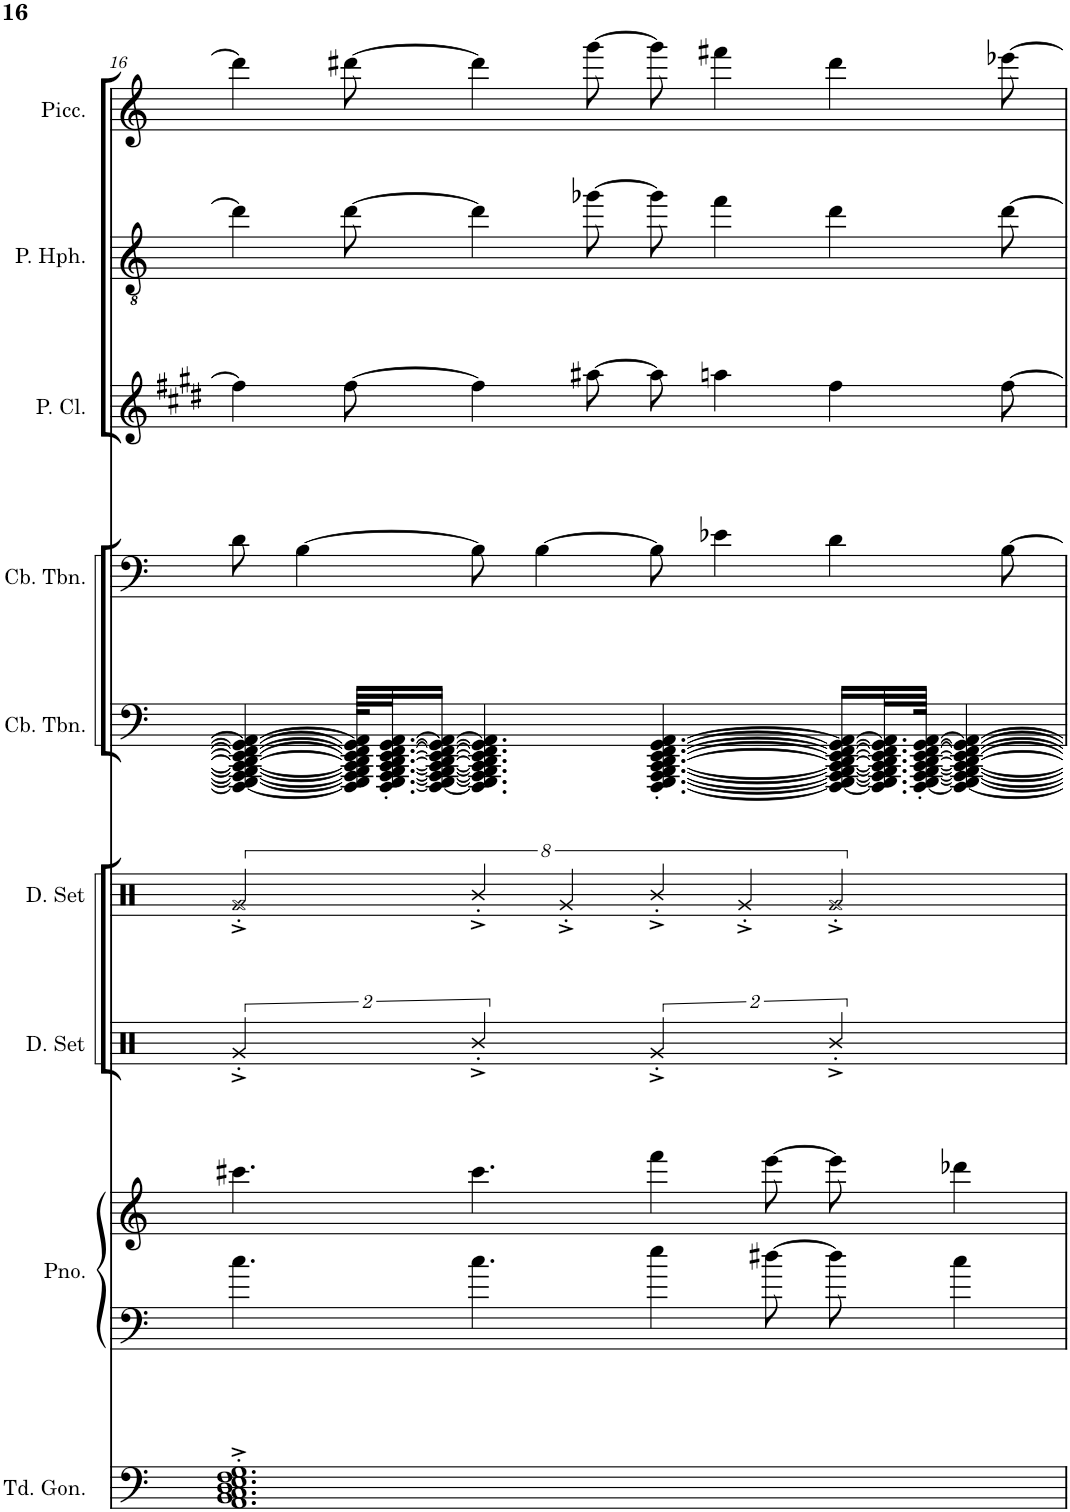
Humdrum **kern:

**kern	**kern	**kern	**kern	**kern	**kern	**kern	**kern	**kern	**kern
*part9	*part8	*part8	*part7	*part6	*part5	*part4	*part3	*part2	*part1
*staff10	*staff9	*staff8	*staff7	*staff6	*staff5	*staff4	*staff3	*staff2	*staff1
*I"Tuned Gongs	*I"Piano	*	*I"Drumset	*I"Drumset	*I"Contrabass Trombone	*I"Contrabass Trombone	*I"Piccolo Clarinet	*I"Piccolo Heckelphone	*I"Piccolo
*I'Td. Gon.	*I'Pno.	*	*I'D. Set	*I'D. Set	*I'Cb. Tbn.	*I'Cb. Tbn.	*I'P. Cl.	*I'P. Hph.	*I'Picc.
!!LO:PB:g=z
*clefF4	*clefF4	*clefG2	*clefX	*clefX	*clefF4	*clefF4	*clefG2	*clefGv2	*clefG2
*	*	*	*	*	*	*	*Trd-5c-8	*	*Trd-7c-12
*k[]	*k[]	*k[]	*k[]	*k[]	*k[]	*k[]	*k[f#c#g#d#]	*k[]	*k[]
*M12/8	*M12/8	*M12/8	*M12/8	*M12/8	*M12/8	*M12/8	*M12/8	*M12/8	*M12/8
=16	=16	=16	=16	=16	=16	=16	=16	=16	=16
1.AA'^ 1.BB'^ 1.C'^ 1.D'^ 1.E'^ 1.F'^ 1.G'^	4.cc\	4.ccc#X\	8%3Rg'^/	8%3Rg'^/	4FFF/_ 4GGG/_ 4AAA/_ 4BBB/_ 4CC/_ 4DD/_ 4EE/_ 4FF/_ 4GG/_ 4AA/_	8d\	4ff#\]	4dd\]	4ddd#\]
.	.	.	.	.	.	[4B\	.	.	.
.	.	.	.	.	64FFF/] 64GGG/] 64AAA/] 64BBB/] 64CC/] 64DD/] 64EE/] 64FF/] 64GG/] 64AA/]KLLL	.	[8ff#\	[8dd\	[8ddd#X\
.	.	.	.	.	[32.FFF/' [32.GGG/' [32.AAA/' [32.BBB/' [32.CC/' [32.DD/' [32.EE/' [32.FF/' [32.GG/' [32.AA/'J	.	.	.	.
.	.	.	.	.	16FFF/_ 16GGG/_ 16AAA/_ 16BBB/_ 16CC/_ 16DD/_ 16EE/_ 16FF/_ 16GG/_ 16AA/_JJ	.	.	.	.
.	4.cc\	4.ccc#\	8%3R'^/	16%3R'^/	4.FFF/] 4.GGG/] 4.AAA/] 4.BBB/] 4.CC/] 4.DD/] 4.EE/] 4.FF/] 4.GG/] 4.AA/]	8B\]	4ff#\]	4dd\]	4ddd#\]
.	.	.	.	.	.	[4B\	.	.	.
.	.	.	.	16%3Rg'^/	.	.	.	.	.
.	.	.	.	.	.	.	[8aa#X\	[8gg-X\	[8ggg\
.	4ee\	4fff\	8%3Rg'^/	16%3R'^/	[4.FFF/' [4.GGG/' [4.AAA/' [4.BBB/' [4.CC/' [4.DD/' [4.EE/' [4.FF/' [4.GG/' [4.AA/'	8B\]	8aa#\]	8gg-\]	8ggg\]
.	.	.	.	.	.	4e-X\	4aan\	4ff\	4fff#X\
.	.	.	.	16%3Rg'^/	.	.	.	.	.
.	[8dd#X\	[8eee\	.	.	.	.	.	.	.
.	8dd#\]	8eee\]	8%3R'^/	8%3Rg'^/	16FFF/_ 16GGG/_ 16AAA/_ 16BBB/_ 16CC/_ 16DD/_ 16EE/_ 16FF/_ 16GG/_ 16AA/_LL	4d\	4ff#\	4dd\	4ddd#\
.	.	.	.	.	32.FFF/] 32.GGG/] 32.AAA/] 32.BBB/] 32.CC/] 32.DD/] 32.EE/] 32.FF/] 32.GG/] 32.AA/]L	.	.	.	.
.	.	.	.	.	[64FFF/' [64GGG/' [64AAA/' [64BBB/' [64CC/' [64DD/' [64EE/' [64FF/' [64GG/' [64AA/'JJJk	.	.	.	.
.	4cc\	4ddd-X\	.	.	4FFF/_ 4GGG/_ 4AAA/_ 4BBB/_ 4CC/_ 4DD/_ 4EE/_ 4FF/_ 4GG/_ 4AA/_	.	.	.	.
.	.	.	.	.	.	[8B\	[8ff#\	[8dd\	[8eee-X\
=	=	=	=	=	=	=	=	=	=
*-	*-	*-	*-	*-	*-	*-	*-	*-	*-
